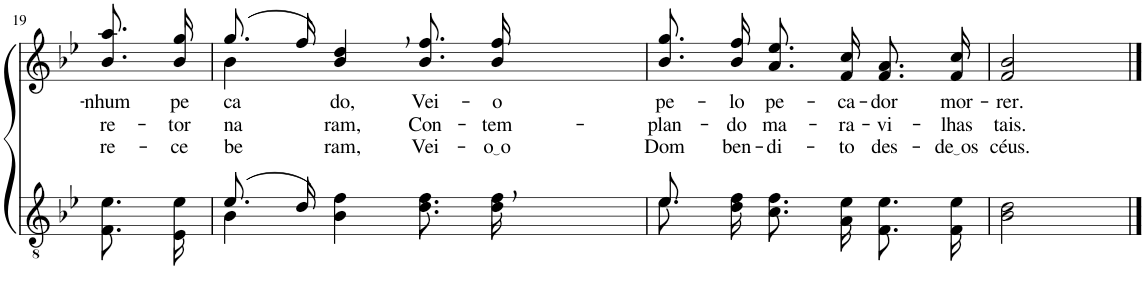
**kern	**kern	**text	**text	**text
*part2	*part1	*part1	*part1	*part1
*staff2	*staff1	*staff1	*staff1	*staff1
*I"Parte III e IV	*I"Parte I e II	*	*	*
!!LO:PB:g=z
*clefGv2	*clefG2	*	*	*
*Trd4c7	*Trd4c7	*	*	*
*k[b-e-]	*k[b-e-]	*	*	*
*M3/4	*M3/4	*	*	*
=19	=19	=19	=19	=19
!	!	!LO:LY:b	!LO:LY:b	!LO:LY:b
8.F\ 8.e-\L	8.b-\ 8.aa\L	nhum	re-	re-
!	!	!LO:LY:b	!LO:LY:b	!LO:LY:b
16E-\ 16e-\Jk	16b-\ 16gg\Jk	pe-	-tor-	-ce-
=20	=20	=20	=20	=20
*^	*^	*	*	*
!	!	!	!	!LO:LY:b	!LO:LY:b	!LO:LY:b
(8.e-/L	4B-\	(8.gg/L	4b-\	-ca-	-na-	-be-
16d/Jk)	.	16ff/Jk)	.	.	.	.
!	!	!	!	!LO:LY:b	!LO:LY:b	!LO:LY:b
2ryy	4B-\ 4f\	4b-/, 4dd/,	2ryy	-do,	-ram,	-ram,
!	!	!	!	!LO:LY:b	!LO:LY:b	!LO:LY:b
.	8.d\ 8.f\L	8.b-\ 8.ff\L	.	Vei-	Con-	Vei-
!	!	!	!	!LO:LY:b	!LO:LY:b	!LO:LY:b
.	16d\ 16f\Jk	16b-\ 16ff\Jk	.	-o	-tem-	o o
*	*	*v	*v	*	*	*
=21	=21	=21	=21	=21	=21
!	!	!	!LO:LY:b	!LO:LY:b	!LO:LY:b
8.e-/	8.e-\L	8.b-\ 8.gg\L	pe-	-plan-	Dom
!	!	!	!LO:LY:b	!LO:LY:b	!LO:LY:b
2ryy	16d\ 16f\Jk	16b-\ 16ff\Jk	-lo	-do	ben-
!	!	!	!LO:LY:b	!LO:LY:b	!LO:LY:b
.	8.c\ 8.f\L	8.a\ 8.ee-\L	pe-	ma-	-di-
!	!	!	!LO:LY:b	!LO:LY:b	!LO:LY:b
.	16A\ 16e-\Jk	16f\ 16cc\Jk	-ca-	-ra-	-to
!	!	!	!LO:LY:b	!LO:LY:b	!LO:LY:b
.	8.F\ 8.e-\L	8.f/ 8.a/L	-dor	-vi-	des-
!	!	!	!LO:LY:b	!LO:LY:b	!LO:LY:b
16ryy	16F\ 16e-\Jk	16f/ 16cc/Jk	mor-	-lhas	de os
=22	=22	=22	=22	=22	=22
!	!	!	!LO:LY:b	!LO:LY:b	!LO:LY:b
*v	*v	*	*	*	*
2B-\ 2d\	2f/ 2b-/	-rer.	tais.	céus.
==	==	==	==	==
*-	*-	*-	*-	*-
